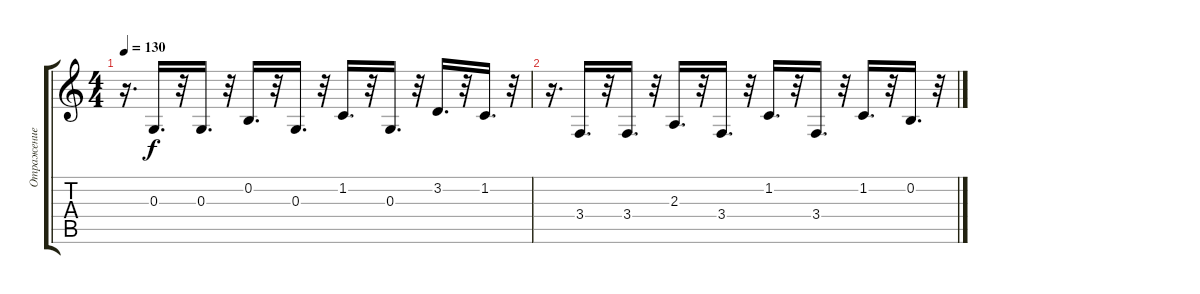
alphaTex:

\track ("Отражение дорожки 6" "Отражение ") {instrument lead2sawtooth}
\staff {score tabs}
\tuning (E4 B3 G3 D3 A2 E2) {hide}
\ts (4 4)
\tempo 130
\clef g2
\ks c
r.16{d dy f} 0.3.16{d} r.32 0.3.16{d} r.32 0.2.16{d} r.32 0.3.16{d} r.32 1.2.16{d} r.32 0.3.16{d} r.32 3.2.16{d} r.32 1.2.16{d} r.32 |
r.16{d} 3.4.16{d} r.32 3.4.16{d} r.32 2.3.16{d} r.32 3.4.16{d} r.32 1.2.16{d} r.32 3.4.16{d} r.32 1.2.16{d} r.32 0.2.16{d} r.32
